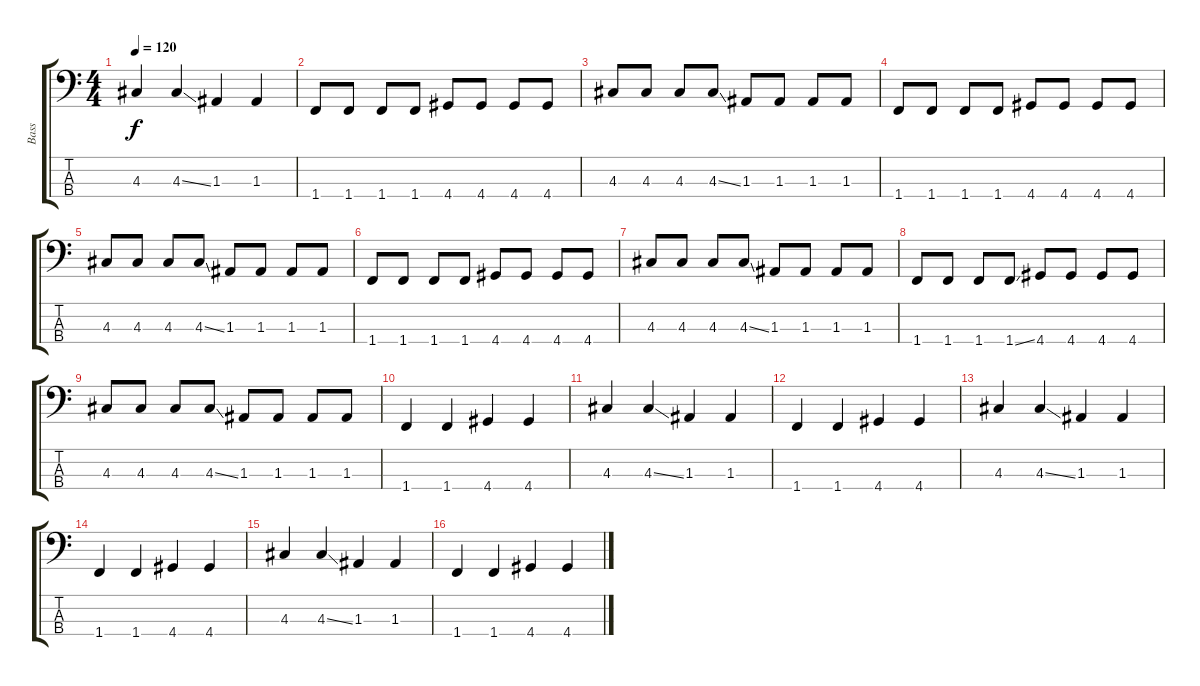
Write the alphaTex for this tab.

\track ("Bass" "Bass") {instrument acousticguitarnylon}
\staff {score tabs}
\tuning (G2 D2 A1 E1) {hide}
\ts (4 4)
\tempo 120
\clef f4
\ks c
4.3.4{dy f} 4.3{ss}.4 1.3.4 1.3.4 |
1.4.8 1.4.8 1.4.8 1.4.8 4.4.8 4.4.8 4.4.8 4.4.8 |
4.3.8 4.3.8 4.3.8 4.3{ss}.8 1.3.8 1.3.8 1.3.8 1.3.8 |
1.4.8 1.4.8 1.4.8 1.4.8 4.4.8 4.4.8 4.4.8 4.4.8 |
4.3.8 4.3.8 4.3.8 4.3{ss}.8 1.3.8 1.3.8 1.3.8 1.3.8 |
1.4.8 1.4.8 1.4.8 1.4.8 4.4.8 4.4.8 4.4.8 4.4.8 |
4.3.8 4.3.8 4.3.8 4.3{ss}.8 1.3.8 1.3.8 1.3.8 1.3.8 |
1.4.8 1.4.8 1.4.8 1.4{ss}.8 4.4.8 4.4.8 4.4.8 4.4.8 |
4.3.8 4.3.8 4.3.8 4.3{ss}.8 1.3.8 1.3.8 1.3.8 1.3.8 |
1.4.4 1.4.4 4.4.4 4.4.4 |
4.3.4 4.3{ss}.4 1.3.4 1.3.4 |
1.4.4 1.4.4 4.4.4 4.4.4 |
4.3.4 4.3{ss}.4 1.3.4 1.3.4 |
1.4.4 1.4.4 4.4.4 4.4.4 |
4.3.4 4.3{ss}.4 1.3.4 1.3.4 |
1.4.4 1.4.4 4.4.4 4.4.4
